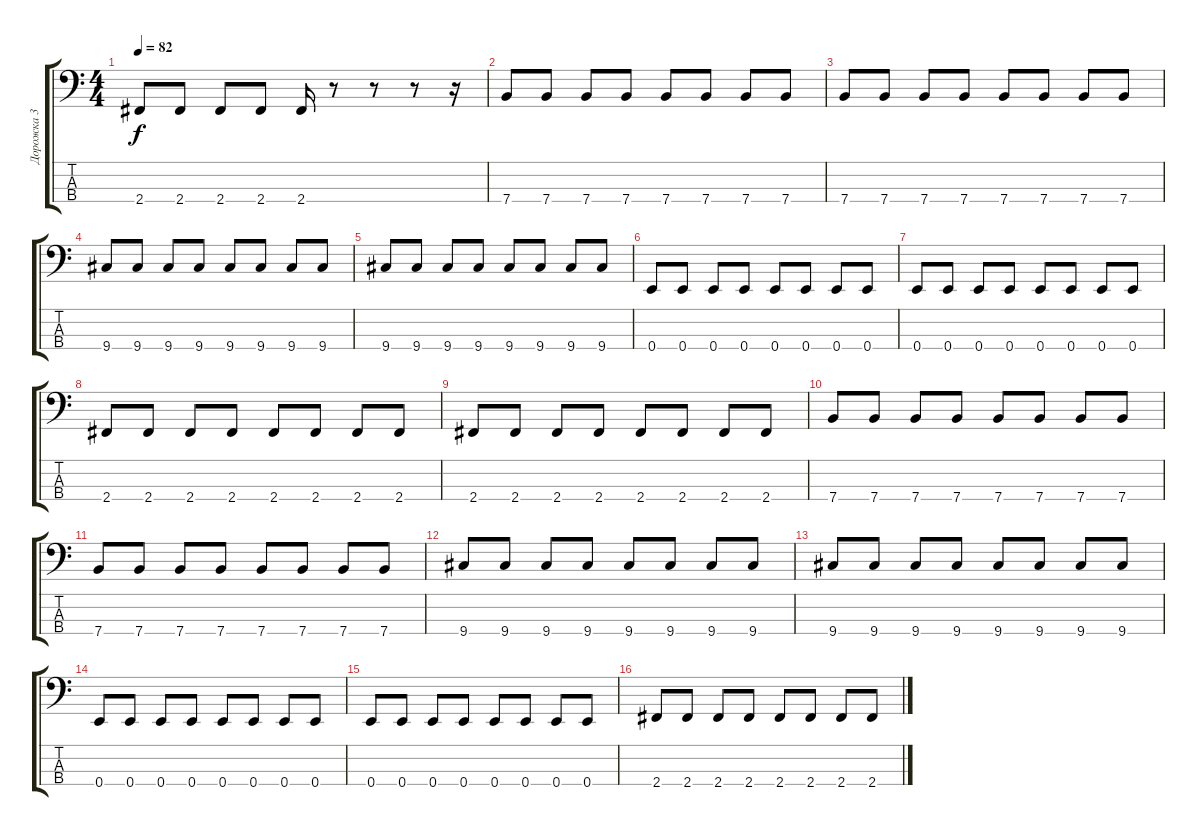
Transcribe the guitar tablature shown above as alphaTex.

\track ("Дорожка 3" "Дорожка 3") {instrument electricbassfinger}
\staff {score tabs}
\tuning (G2 D2 A1 E1) {hide}
\ts (4 4)
\tempo 82
\clef f4
\ks c
2.4.8{dy f} 2.4.8 2.4.8 2.4.8 2.4.16 r.8 r.8 r.8 r.16 |
7.4.8 7.4.8 7.4.8 7.4.8 7.4.8 7.4.8 7.4.8 7.4.8 |
7.4.8 7.4.8 7.4.8 7.4.8 7.4.8 7.4.8 7.4.8 7.4.8 |
9.4.8 9.4.8 9.4.8 9.4.8 9.4.8 9.4.8 9.4.8 9.4.8 |
9.4.8 9.4.8 9.4.8 9.4.8 9.4.8 9.4.8 9.4.8 9.4.8 |
0.4.8 0.4.8 0.4.8 0.4.8 0.4.8 0.4.8 0.4.8 0.4.8 |
0.4.8 0.4.8 0.4.8 0.4.8 0.4.8 0.4.8 0.4.8 0.4.8 |
2.4.8 2.4.8 2.4.8 2.4.8 2.4.8 2.4.8 2.4.8 2.4.8 |
2.4.8 2.4.8 2.4.8 2.4.8 2.4.8 2.4.8 2.4.8 2.4.8 |
7.4.8 7.4.8 7.4.8 7.4.8 7.4.8 7.4.8 7.4.8 7.4.8 |
7.4.8 7.4.8 7.4.8 7.4.8 7.4.8 7.4.8 7.4.8 7.4.8 |
9.4.8 9.4.8 9.4.8 9.4.8 9.4.8 9.4.8 9.4.8 9.4.8 |
9.4.8 9.4.8 9.4.8 9.4.8 9.4.8 9.4.8 9.4.8 9.4.8 |
0.4.8 0.4.8 0.4.8 0.4.8 0.4.8 0.4.8 0.4.8 0.4.8 |
0.4.8 0.4.8 0.4.8 0.4.8 0.4.8 0.4.8 0.4.8 0.4.8 |
2.4.8 2.4.8 2.4.8 2.4.8 2.4.8 2.4.8 2.4.8 2.4.8
